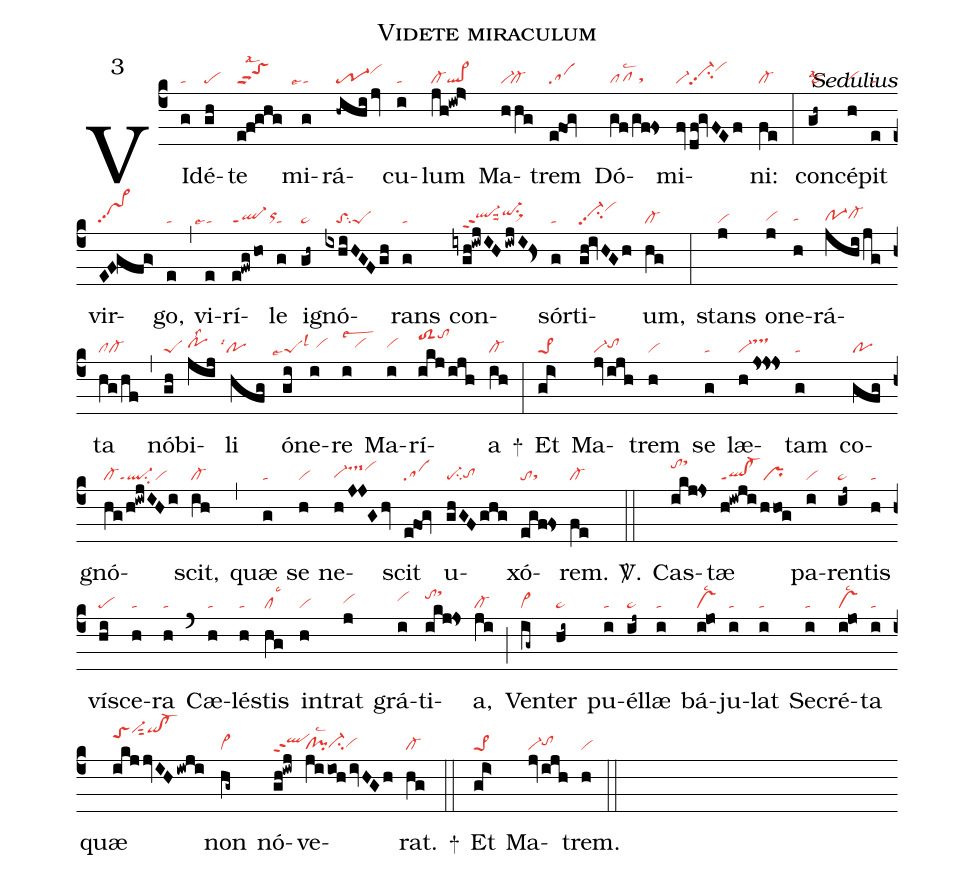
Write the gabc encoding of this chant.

name: Videte miraculum;
commentary: Sedulius;
mode: 3;
nabc-lines: 1;
%%
(c4)
VI(g|ta)dé(gh|pe)te(e!f!ghg|toShjppu2lsal2)
mi(g|```talse4)rá(-hihi/jv|tr-1vihj)cu(i|ta)lum(jh!iwj>|cl-ql>) Ma(hhg|vi-`cl-)trem(efOg|sa) Dó(gf/gf!Fs|pflsc2sthg)mi(fv/df!gvFEf|vi-vi-hipp2su2vihk)ni:(fe|cl-) (:)
con(gh~|ta>lsal2)cé(h|vihg)pit(e|ta) vir(EF!gfg>|vs>hjpp2)go,(e|ta) (,)
vi(e|```talse4)rí(e!fwg/ho|ql-ppt1orhh)le(g|ta) i(gh~|ta>)gnó(ixhiHGFgh|///toSsu2peS)rans(g|ta) con(iygh!iwjIH/iwjI!Hs>|///ql-hhppt2suu2qi-hisu1sux1)sór(g|ta)ti(gh!ivHGh|vi-hipp2su2vihk)um,(hg|cl-) (:)
stans(j|vi) o(j|vihg)ne(h|tahg)rá(jhi/jg|po-1hgcl-hh)ta(hg/hf|clcl-) (,)
nó(gh|peS)bi(jij|pohhlss2)li(hfg|```polsi1) ó(gi|```peSlse7lsl3)ne(i|//vihh)re(i|vihhlsew2) Ma(i|vihh)rí(ikj/ijh|toS2hktohl)a(ih|cl-) +(:)
Et(gi>|pe>1) Ma(jv/ijh|vi-tohh)trem(h|vi) se(g|ta) læ(hJs!Js!Js|vi-tshj)tam(g|ta) co(gfg|po)gnó(hg/h!iwjIHi|cl-ql-ppt1su2vi)scit,(ih|cl-) (,)
quæ(g|ta) se(h|vi) ne(hJ!J!Ghv|vi-hgts-hjvihj)scit(efOg|sa) u(ghGFghg|pe-su2tohg)xó(egf!Fs|tosthg)rem.(fe|cl-) <sp>V/</sp>.(::)
Cas(ikj!Js|tohksthm)tæ(h!iwji/hhog|ql!cl-ppt1pr) pa(i|vi)ren(ij~|ta>)tis(h|ta) ví(hi|pe)sce(h|ta)ra(h|ta) (`)
Cæ(h|ta)lés(h|ta)tis(hg|cllsc3) in(h|vi)trat(j|vihh) grá(i|vihi)ti(ikj!Js|tohjsthl)a,(ji|cl-) (;)
Ven(ig~|vi>)ter(hi~|ta>) pu(i|ta)él(ij~|ta>)læ(i|ta) bá(i!jo|vslsc2)ju(i|ta)lat(i|ta) Se(i|ta)cré(i!jo|vslsc2)ta(i|ta) quæ(ikjjvIH/iwji|toShkvi-hmsut2qihm!cl-hm) non(hg~|vi>) nó(gh!iwj|qlhippt2)ve(jiioh/ivHGh|cl!pilsc2ci-hgvihg)rat.(hg|cl-) +(::)
Et(gi>|pe>1) Ma(jv/ijh|vi-tohh)trem.(h|vi) (::)
